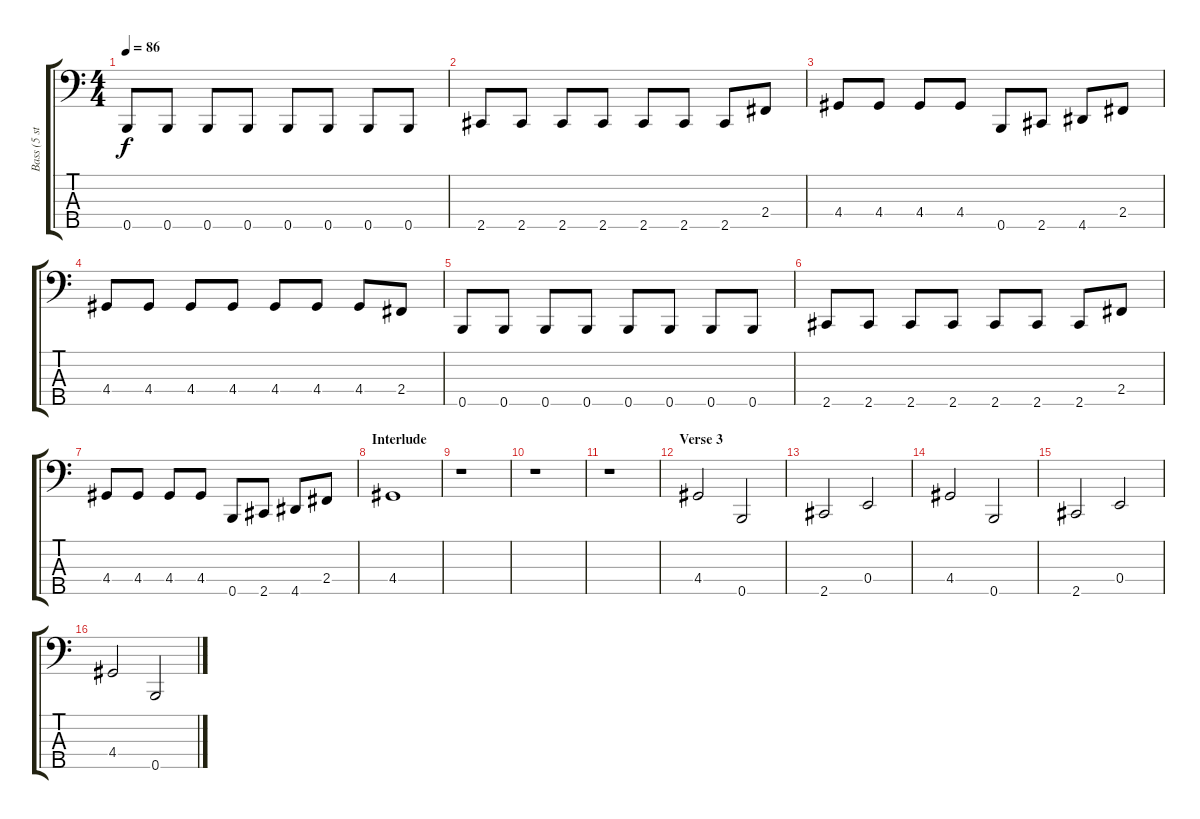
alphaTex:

\track ("Bass (5 strings)" "Bass (5 st") {instrument electricbassfinger}
\staff {score tabs}
\tuning (G2 D2 A1 E1 B0) {hide}
\ts (4 4)
\tempo 86
\clef f4
\ks c
0.5.8{dy f} 0.5.8 0.5.8 0.5.8 0.5.8 0.5.8 0.5.8 0.5.8 |
2.5.8 2.5.8 2.5.8 2.5.8 2.5.8 2.5.8 2.5.8 2.4.8 |
4.4.8 4.4.8 4.4.8 4.4.8 0.5.8 2.5.8 4.5.8 2.4.8 |
4.4.8 4.4.8 4.4.8 4.4.8 4.4.8 4.4.8 4.4.8 2.4.8 |
0.5.8 0.5.8 0.5.8 0.5.8 0.5.8 0.5.8 0.5.8 0.5.8 |
2.5.8 2.5.8 2.5.8 2.5.8 2.5.8 2.5.8 2.5.8 2.4.8 |
4.4.8 4.4.8 4.4.8 4.4.8 0.5.8 2.5.8 4.5.8 2.4.8 |
\section ("" "Interlude")
4.4.1 |
r.1 |
r.1 |
r.1 |
\section ("" "Verse 3")
4.4.2 0.5.2 |
2.5.2 0.4.2 |
4.4.2 0.5.2 |
2.5.2 0.4.2 |
4.4.2 0.5.2
